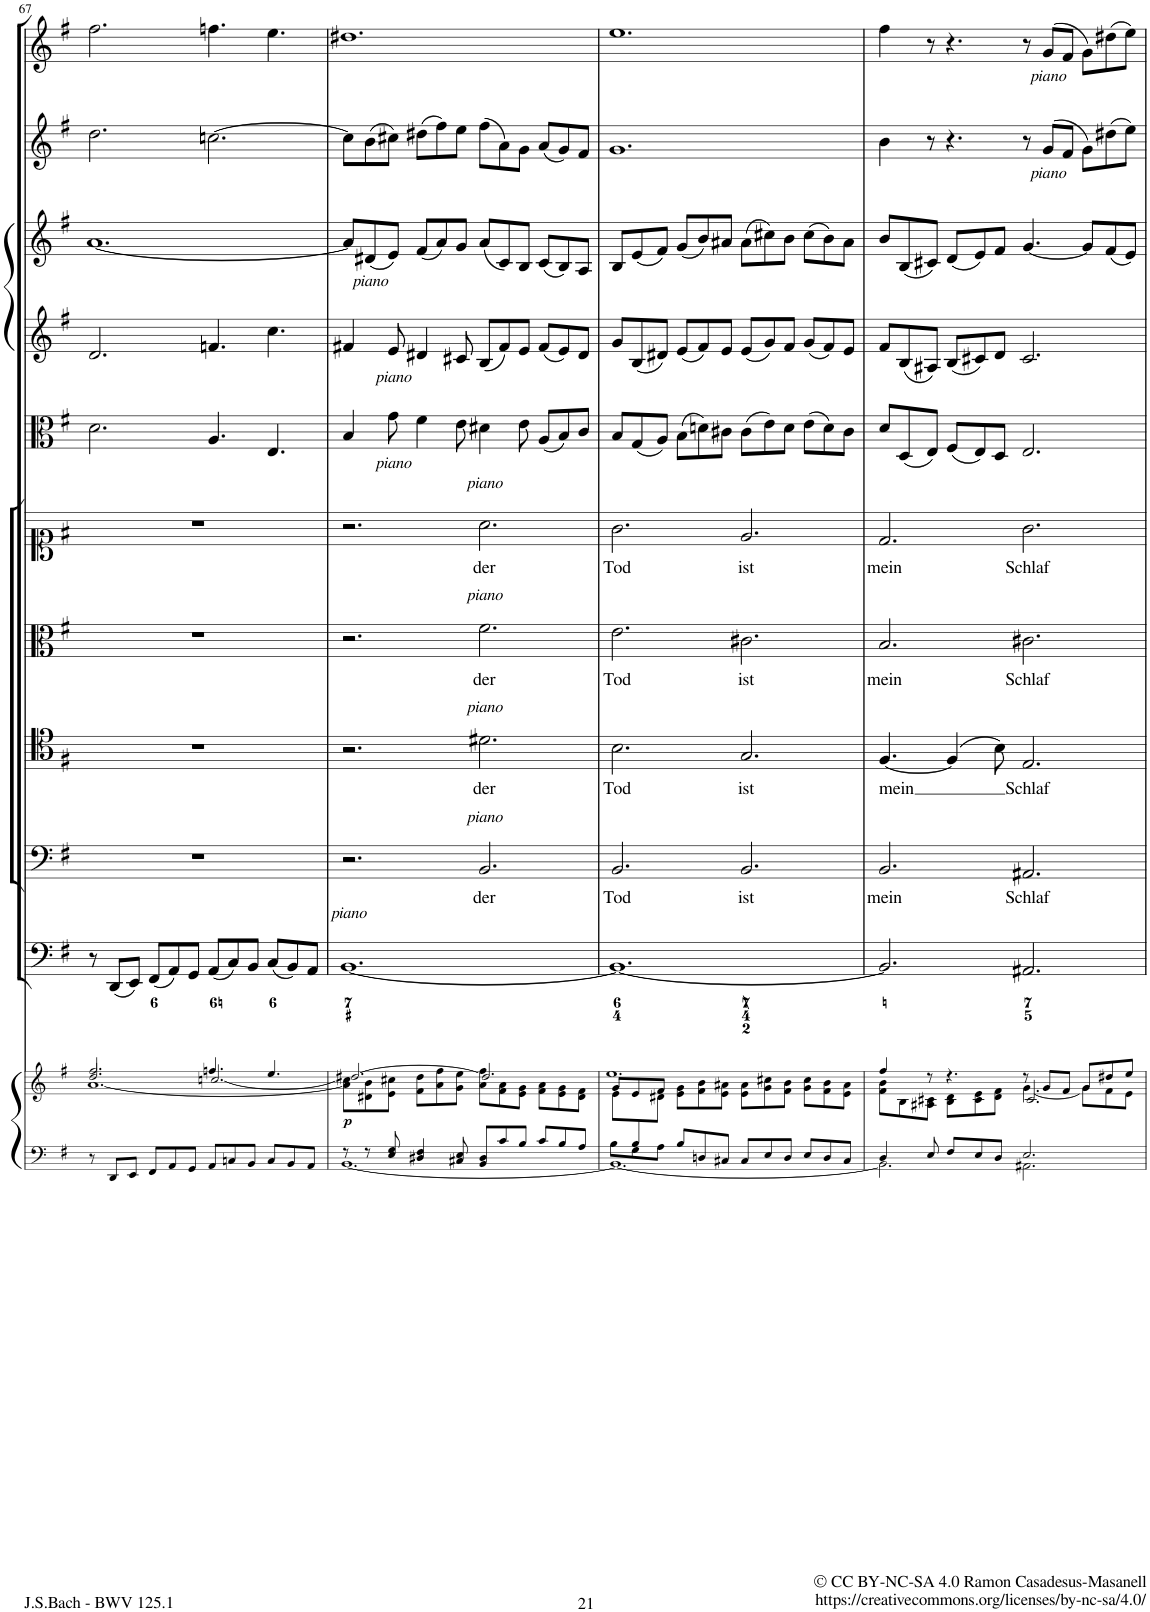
**kern	**kern	**dynam	**kern	**dynam	**kern	**text	**dynam	**kern	**text	**dynam	**kern	**text	**dynam	**kern	**text	**dynam	**kern	**dynam	**kern	**dynam	**kern	**dynam	**kern	**dynam	**kern	**dynam
*part11	*part11	*part11	*part10	*part10	*part9	*part9	*part9	*part8	*part8	*part8	*part7	*part7	*part7	*part6	*part6	*part6	*part5	*part5	*part4	*part4	*part3	*part3	*part2	*part2	*part1	*part1
*staff12	*staff11	*staff11/12	*staff10	*staff10	*staff9	*staff9	*staff9	*staff8	*staff8	*staff8	*staff7	*staff7	*staff7	*staff6	*staff6	*staff6	*staff5	*staff5	*staff4	*staff4	*staff3	*staff3	*staff2	*staff2	*staff1	*staff1
*I"Piano reduction	*	*	*I"Continuo	*	*I"Basso	*	*	*I"Tenore	*	*	*I"Alto	*	*	*I"Soprano Corno col Soprano	*	*	*I"Viola	*	*I"Violino II	*	*I"Violino I	*	*I"Oboe	*	*I"Flauto traverso	*
*I'Pno	*	*	*	*	*	*	*	*	*	*	*	*	*	*	*	*	*I'Vla	*	*I'Vln	*	*I'Vln	*	*I'Ob	*	*I'Fl	*
!!LO:PB:g=z
*clefF4	*clefG2	*	*clefF4	*	*clefF4	*	*	*clefC4	*	*	*clefC3	*	*	*clefC1	*	*	*clefC3	*	*clefG2	*	*clefG2	*	*clefG2	*	*clefG2	*
*k[f#]	*k[f#]	*	*k[f#]	*	*k[f#]	*	*	*k[f#]	*	*	*k[f#]	*	*	*k[f#]	*	*	*k[f#]	*	*k[f#]	*	*k[f#]	*	*k[f#]	*	*k[f#]	*
*M12/8	*M12/8	*	*M12/8	*	*M12/8	*	*	*M12/8	*	*	*M12/8	*	*	*M12/8	*	*	*M12/8	*	*M12/8	*	*M12/8	*	*M12/8	*	*M12/8	*
=67	=67	=67	=67	=67	=67	=67	=67	=67	=67	=67	=67	=67	=67	=67	=67	=67	=67	=67	=67	=67	=67	=67	=67	=67	=67	=67
*	*^	*	*	*	*	*	*	*	*	*	*	*	*	*	*	*	*	*	*	*	*	*	*	*	*	*
*	*	*^	*	*	*	*	*	*	*	*	*	*	*	*	*	*	*	*	*	*	*	*	*	*	*	*	*
8r	2.ff#/	[1.a	2.dd/	.	8r	.	1.r	.	.	1.r	.	.	1.r	.	.	1.r	.	.	2.d\	.	2.d/	.	[1.a	.	2.dd\	.	2.ff#\	.
8DD/L	.	.	.	.	(8DD/L	.	.	.	.	.	.	.	.	.	.	.	.	.	.	.	.	.	.	.	.	.	.	.
8EE/J	.	.	.	.	8EE/J)	.	.	.	.	.	.	.	.	.	.	.	.	.	.	.	.	.	.	.	.	.	.	.
8FF#/L	.	.	.	.	(8FF#/L	.	.	.	.	.	.	.	.	.	.	.	.	.	.	.	.	.	.	.	.	.	.	.
8AA/	.	.	.	.	8AA/)	.	.	.	.	.	.	.	.	.	.	.	.	.	.	.	.	.	.	.	.	.	.	.
8GG/J	.	.	.	.	8GG/J	.	.	.	.	.	.	.	.	.	.	.	.	.	.	.	.	.	.	.	.	.	.	.
8AA/L	4.ffn/	.	[<2.ccn/	.	(8AA/L	.	.	.	.	.	.	.	.	.	.	.	.	.	4.A/	.	4.fn/	.	.	.	[2.ccn\	.	4.ffn\	.
8Cn/	.	.	.	.	8C/)	.	.	.	.	.	.	.	.	.	.	.	.	.	.	.	.	.	.	.	.	.	.	.
8BB/J	.	.	.	.	8BB/J	.	.	.	.	.	.	.	.	.	.	.	.	.	.	.	.	.	.	.	.	.	.	.
8C/L	4.ee/	.	.	.	(8C/L	.	.	.	.	.	.	.	.	.	.	.	.	.	4.E/	.	4.cc\	.	.	.	.	.	4.ee\	.
8BB/	.	.	.	.	8BB/)	.	.	.	.	.	.	.	.	.	.	.	.	.	.	.	.	.	.	.	.	.	.	.
8AA/J	.	.	.	.	8AA/J	.	.	.	.	.	.	.	.	.	.	.	.	.	.	.	.	.	.	.	.	.	.	.
*	*	*v	*v	*	*	*	*	*	*	*	*	*	*	*	*	*	*	*	*	*	*	*	*	*	*	*	*	*
=68	=68	=68	=68	=68	=68	=68	=68	=68	=68	=68	=68	=68	=68	=68	=68	=68	=68	=68	=68	=68	=68	=68	=68	=68	=68	=68	=68
*^	*	*	*	*	*	*	*	*	*	*	*	*	*	*	*	*	*	*	*	*	*	*	*	*	*	*	*
!	!	!	!	!LO:DY:b	!	!LO:DY:a	!	!	!	!	!	!	!	!	!	!	!	!	!	!	!	!	!	!	!	!	!	!
8r	[1.BB	[2.dd#X/	8a\] 8cc\]L	p	[1.BB	other-dynamics	2.r	.	.	2.r	.	.	2.r	.	.	2.r	.	.	4B/	.	4f#X/	.	8a/L]	.	8cc\L]	.	1.dd#X	.
!	!	!	!	!	!	!	!	!	!	!	!	!	!	!	!	!	!	!	!	!	!	!	!	!LO:DY:b	!	!	!	!
8r	.	.	8d#X\ 8b\	.	.	.	.	.	.	.	.	.	.	.	.	.	.	.	.	.	.	.	(8d#X/	other-dynamics	(8b\	.	.	.
!	!	!	!	!	!	!	!	!	!	!	!	!	!	!	!	!	!	!	!	!LO:DY:b	!	!LO:DY:b	!	!	!	!	!	!
8E/ 8G/	.	.	8e\ 8cc#X\J	.	.	.	.	.	.	.	.	.	.	.	.	.	.	.	8g\	other-dynamics	8e/	other-dynamics	8e/J)	.	8cc#X\J)	.	.	.
4D#X/ 4F#/	.	.	8f#\ 8dd#\L	.	.	.	.	.	.	.	.	.	.	.	.	.	.	.	4f#\	.	4d#X/	.	(8f#/L	.	(8dd#X\L	.	.	.
.	.	.	8a\ 8ff#\	.	.	.	.	.	.	.	.	.	.	.	.	.	.	.	.	.	.	.	8a/)	.	8ff#\)	.	.	.
8C#X/ 8E/	.	.	8g\ 8ee\J	.	.	.	.	.	.	.	.	.	.	.	.	.	.	.	8e\	.	8c#X/	.	8g/J	.	8ee\J	.	.	.
!	!	!	!	!	!	!	!	!LO:LY:b	!LO:DY:a	!	!LO:LY:b	!LO:DY:a	!	!LO:LY:b	!LO:DY:a	!	!LO:LY:b	!LO:DY:a	!	!	!	!	!	!	!	!	!	!
8BB/ 8D#/L	.	2.dd#/]	8a\ 8ff#\L	.	.	.	2.BB/	der	other-dynamics	2.d#X\	der	other-dynamics	2.f#\	der	other-dynamics	2.a\	der	other-dynamics	4d#X\	.	(8B/L	.	(8a/L	.	(8ff#\L	.	.	.
8c/	.	.	8f#\ 8a\	.	.	.	.	.	.	.	.	.	.	.	.	.	.	.	.	.	8f#/)	.	8c/)	.	8a\)	.	.	.
8B/J	.	.	8e\ 8g\J	.	.	.	.	.	.	.	.	.	.	.	.	.	.	.	8e\	.	8e/J	.	8B/J	.	8g\J	.	.	.
8c/L	.	.	8f#\ 8a\L	.	.	.	.	.	.	.	.	.	.	.	.	.	.	.	(8A/L	.	(8f#/L	.	(8c/L	.	(8a/L	.	.	.
8B/	.	.	8e\ 8g\	.	.	.	.	.	.	.	.	.	.	.	.	.	.	.	8B/)	.	8e/)	.	8B/)	.	8g/)	.	.	.
8A/J	.	.	8d#\ 8f#\J	.	.	.	.	.	.	.	.	.	.	.	.	.	.	.	8c/J	.	8d#/J	.	8A/J	.	8f#/J	.	.	.
=69	=69	=69	=69	=69	=69	=69	=69	=69	=69	=69	=69	=69	=69	=69	=69	=69	=69	=69	=69	=69	=69	=69	=69	=69	=69	=69	=69	=69
*	*^	*	*^	*	*	*	*	*	*	*	*	*	*	*	*	*	*	*	*	*	*	*	*	*	*	*	*	*
!	!	!	!	!	!	!	!	!	!	!LO:LY:b	!	!	!LO:LY:b	!	!	!LO:LY:b	!	!	!LO:LY:b	!	!	!	!	!	!	!	!	!	!	!
8ryy	8B\L	1.BB_	1.ee	8e\L	8g/L	.	1.BB_	.	2.BB/	Tod	.	2.B\	Tod	.	2.e\	Tod	.	2.g\	Tod	.	8B/L	.	8g/L	.	8B/L	.	1.g	.	1.ee	.
8B/	8G\	.	.	8ryy	8e/	.	.	.	.	.	.	.	.	.	.	.	.	.	.	.	(8G/	.	(8B/	.	(8e/	.	.	.	.	.
1ryy	8A\J	.	.	8d#X\J	8f#/J	.	.	.	.	.	.	.	.	.	.	.	.	.	.	.	8A/J)	.	8d#X/J)	.	8f#/J)	.	.	.	.	.
.	8B/L	.	.	8e\ 8g\L	4.ryy	.	.	.	.	.	.	.	.	.	.	.	.	.	.	.	(8B\L	.	(8e/L	.	(8g/L	.	.	.	.	.
.	8Dn/	.	.	8f#\ 8b\	.	.	.	.	.	.	.	.	.	.	.	.	.	.	.	.	8dn\)	.	8f#/)	.	8b/)	.	.	.	.	.
.	8C#X/J	.	.	8e\ 8a#X\J	.	.	.	.	.	.	.	.	.	.	.	.	.	.	.	.	8c#X\J	.	8e/J	.	8a#X/J	.	.	.	.	.
!	!	!	!	!	!	!	!	!	!	!LO:LY:b	!	!	!LO:LY:b	!	!	!LO:LY:b	!	!	!LO:LY:b	!	!	!	!	!	!	!	!	!	!	!
.	8C#/L	.	.	8e\ 8a#\L	2.ryy	.	.	.	2.BB/	ist	.	2.G/	ist	.	2.c#X\	ist	.	2.e/	ist	.	(8c#\L	.	(8e/L	.	(8a#\L	.	.	.	.	.
.	8E/	.	.	8g\ 8cc#X\	.	.	.	.	.	.	.	.	.	.	.	.	.	.	.	.	8e\)	.	8g/)	.	8cc#X\)	.	.	.	.	.
.	8D/J	.	.	8f#\ 8b\J	.	.	.	.	.	.	.	.	.	.	.	.	.	.	.	.	8d\J	.	8f#/J	.	8b\J	.	.	.	.	.
.	8E/L	.	.	8g\ 8cc#\L	.	.	.	.	.	.	.	.	.	.	.	.	.	.	.	.	(8e\L	.	(8g/L	.	(8cc#\L	.	.	.	.	.
4ryy	8D/	.	.	8f#\ 8b\	.	.	.	.	.	.	.	.	.	.	.	.	.	.	.	.	8d\)	.	8f#/)	.	8b\)	.	.	.	.	.
.	8C#/J	.	.	8e\ 8a#\J	.	.	.	.	.	.	.	.	.	.	.	.	.	.	.	.	8c#\J	.	8e/J	.	8a#\J	.	.	.	.	.
*	*v	*v	*	*	*	*	*	*	*	*	*	*	*	*	*	*	*	*	*	*	*	*	*	*	*	*	*	*	*	*
=70	=70	=70	=70	=70	=70	=70	=70	=70	=70	=70	=70	=70	=70	=70	=70	=70	=70	=70	=70	=70	=70	=70	=70	=70	=70	=70	=70	=70	=70
!	!	!	!	!	!	!	!	!	!LO:LY:b	!	!	!LO:LY:b	!	!	!LO:LY:b	!	!	!LO:LY:b	!	!	!	!	!	!	!	!	!	!	!
4D/	2.BB\]	4ff#/	8f#\ 8b\L	2.ryy	.	2.BB/]	.	2.BB/	mein	.	[4.F#/	mein	.	2.B/	mein	.	2.d/	mein	.	8d/L	.	8f#/L	.	8b/L	.	4b\	.	4ff#\	.
.	.	.	8B\	.	.	.	.	.	.	.	.	.	.	.	.	.	.	.	.	(8D/	.	(8B/	.	(8B/	.	.	.	.	.
8E/	.	8r	8A#X\ 8c#X\J	.	.	.	.	.	.	.	.	.	.	.	.	.	.	.	.	8E/J)	.	8A#X/J)	.	8c#X/J)	.	8r	.	8r	.
8F#/L	.	4.r	8B\ 8d\L	.	.	.	.	.	.	.	(4F#/]	.	.	.	.	.	.	.	.	(8F#/L	.	(8B/L	.	(8d/L	.	4.r	.	4.r	.
8E/	.	.	8c#\ 8e\	.	.	.	.	.	.	.	.	.	.	.	.	.	.	.	.	8E/)	.	8c#X/)	.	8e/)	.	.	.	.	.
8D/J	.	.	8d\ 8f#\J	.	.	.	.	.	.	.	8B\)	.	.	.	.	.	.	.	.	8D/J	.	8d/J	.	8f#/J	.	.	.	.	.
!	!	!	!	!	!	!	!	!	!LO:LY:b	!	!	!LO:LY:b	!	!	!LO:LY:b	!	!	!LO:LY:b	!	!	!	!	!	!	!	!	!	!	!
2.E/	2.AA#X\	8r	[4.g\	2.c#/	.	2.AA#X/	.	2.AA#X/	Schlaf	.	2.E/	Schlaf	.	2.c#X\	Schlaf	.	2.g\	Schlaf	.	2.E/	.	2.c#/	.	[4.g/	.	8r	.	8r	.
!	!	!	!	!	!	!	!	!	!	!	!	!	!	!	!	!	!	!	!	!	!	!	!	!	!	!	!LO:DY:b	!	!LO:DY:b
.	.	8g/L	.	.	.	.	.	.	.	.	.	.	.	.	.	.	.	.	.	.	.	.	.	.	.	(8g/L	other-dynamics	(8g/L	other-dynamics
.	.	8f#/J	.	.	.	.	.	.	.	.	.	.	.	.	.	.	.	.	.	.	.	.	.	.	.	8f#/J	.	8f#/J	.
.	.	8g/L	8g\L]	.	.	.	.	.	.	.	.	.	.	.	.	.	.	.	.	.	.	.	.	8g/L]	.	8g\L)	.	8g\L)	.
.	.	8dd#X/	8f#\	.	.	.	.	.	.	.	.	.	.	.	.	.	.	.	.	.	.	.	.	(8f#/	.	(8dd#X\	.	(8dd#X\	.
.	.	8ee/J	8e\J	.	.	.	.	.	.	.	.	.	.	.	.	.	.	.	.	.	.	.	.	8e/J)	.	8ee\J)	.	8ee\J)	.
*v	*v	*	*	*	*	*	*	*	*	*	*	*	*	*	*	*	*	*	*	*	*	*	*	*	*	*	*	*	*
*	*v	*v	*v	*	*	*	*	*	*	*	*	*	*	*	*	*	*	*	*	*	*	*	*	*	*	*	*	*
=	=	=	=	=	=	=	=	=	=	=	=	=	=	=	=	=	=	=	=	=	=	=	=	=	=	=
*-	*-	*-	*-	*-	*-	*-	*-	*-	*-	*-	*-	*-	*-	*-	*-	*-	*-	*-	*-	*-	*-	*-	*-	*-	*-	*-
